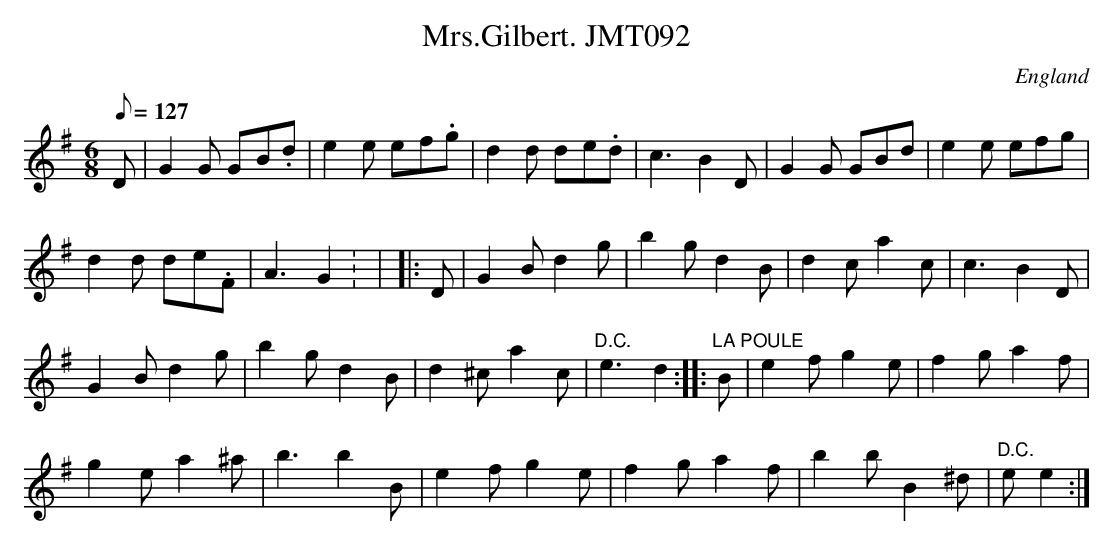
X:1
T:Mrs.Gilbert. JMT092
M:6/8
L:1/8
Q:127
O:England
K:G
D|G2G G-B.d|e2e e-f.g|d2d d-e.d|c3-B2D|G2G GBd|e2e efg|!d2d d-e.F|A3-G2:
|
|:D|G2Bd2g|b2gd2B|d2ca2c|c3-B2D|!G2Bd2g|b2gd2B|d2^ca2c|"D.C."e3d2:|
|:"LA POULE"B|e2fg2e|f2ga2f|!g2ea2^a|b3b2B|e2fg2e|f2ga2f|b2bB2^d|"D.C."e
3e2:|]
